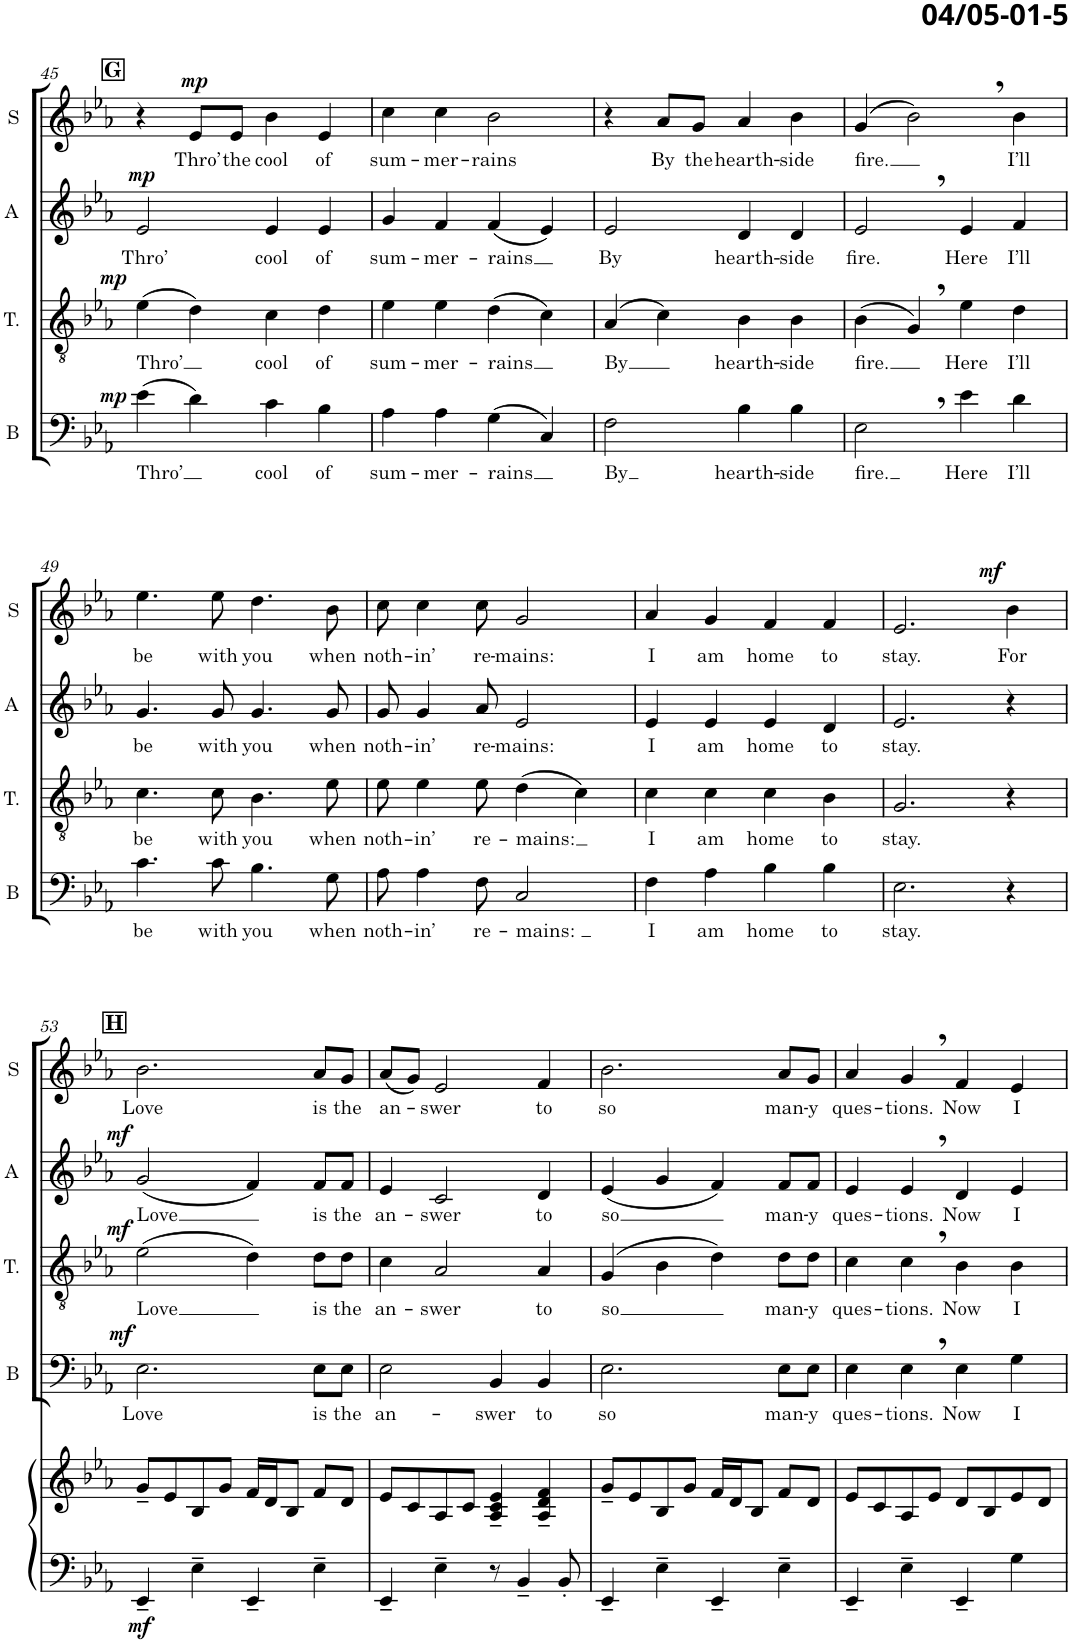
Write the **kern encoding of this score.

**kern	**kern	**dynam	**kern	**text	**dynam	**kern	**text	**dynam	**kern	**text	**dynam	**kern	**text	**dynam
*part5	*part5	*part5	*part4	*part4	*part4	*part3	*part3	*part3	*part2	*part2	*part2	*part1	*part1	*part1
*staff6	*staff5	*staff5/6	*staff4	*staff4	*staff4	*staff3	*staff3	*staff3	*staff2	*staff2	*staff2	*staff1	*staff1	*staff1
*I"Piano	*	*	*I"Bas	*	*	*I"Tenor	*	*	*I"Alt	*	*	*I"Sopraan	*	*
*I'Pno	*	*	*I'B	*	*	*I'T.	*	*	*I'A	*	*	*I'S	*	*
!!LO:PB:g=z
*clefF4	*clefG2	*	*clefF4	*	*	*clefGv2	*	*	*clefG2	*	*	*clefG2	*	*
*k[b-e-a-]	*k[b-e-a-]	*	*k[b-e-a-]	*	*	*k[b-e-a-]	*	*	*k[b-e-a-]	*	*	*k[b-e-a-]	*	*
*M4/4	*M4/4	*	*M4/4	*	*	*M4/4	*	*	*M4/4	*	*	*M4/4	*	*
!!LO:REH:place=s1:a:B:cj:fs=11:t=G
=45	=45	=45	=45	=45	=45	=45	=45	=45	=45	=45	=45	=45	=45	=45
!	!	!	!	!LO:LY:b	!LO:DY:a	!	!LO:LY:b	!LO:DY:a	!	!LO:LY:b	!LO:DY:a	!	!	!
1r	1r	.	(4e-\	Thro’	mp	(4e-\	Thro’	mp	2e-/	Thro’	mp	4r	.	.
!	!	!	!	!	!	!	!	!	!	!	!	!	!LO:LY:b	!LO:DY:a
.	.	.	4d\)	.	.	4d\)	.	.	.	.	.	8e-/L	Thro’	mp
!	!	!	!	!	!	!	!	!	!	!	!	!	!LO:LY:b	!
.	.	.	.	.	.	.	.	.	.	.	.	8e-/J	the	.
!	!	!	!	!LO:LY:b	!	!	!LO:LY:b	!	!	!LO:LY:b	!	!	!LO:LY:b	!
.	.	.	4c\	cool	.	4c\	cool	.	4e-/	cool	.	4b-\	cool	.
!	!	!	!	!LO:LY:b	!	!	!LO:LY:b	!	!	!LO:LY:b	!	!	!LO:LY:b	!
.	.	.	4B-\	of	.	4d\	of	.	4e-/	of	.	4e-/	of	.
=46	=46	=46	=46	=46	=46	=46	=46	=46	=46	=46	=46	=46	=46	=46
!	!	!	!	!LO:LY:b	!	!	!LO:LY:b	!	!	!LO:LY:b	!	!	!LO:LY:b	!
1r	1r	.	4A-\	sum-	.	4e-\	sum-	.	4g/	sum-	.	4cc\	sum-	.
!	!	!	!	!LO:LY:b	!	!	!LO:LY:b	!	!	!LO:LY:b	!	!	!LO:LY:b	!
.	.	.	4A-\	-mer-	.	4e-\	-mer-	.	4f/	-mer-	.	4cc\	-mer-	.
!	!	!	!	!LO:LY:b	!	!	!LO:LY:b	!	!	!LO:LY:b	!	!	!LO:LY:b	!
.	.	.	(4G\	-rains	.	(4d\	-rains	.	(4f/	-rains	.	2b-\	-rains	.
.	.	.	4C/)	.	.	4c\)	.	.	4e-/)	.	.	.	.	.
=47	=47	=47	=47	=47	=47	=47	=47	=47	=47	=47	=47	=47	=47	=47
!	!	!	!	!LO:LY:b	!	!	!LO:LY:b	!	!	!LO:LY:b	!	!	!	!
1r	1r	.	2F\	By	.	(4A-/	By	.	2e-/	By	.	4r	.	.
!	!	!	!	!	!	!	!	!	!	!	!	!	!LO:LY:b	!
.	.	.	.	.	.	4c\)	.	.	.	.	.	8a-/L	By	.
!	!	!	!	!	!	!	!	!	!	!	!	!	!LO:LY:b	!
.	.	.	.	.	.	.	.	.	.	.	.	8g/J	the	.
!	!	!	!	!LO:LY:b	!	!	!LO:LY:b	!	!	!LO:LY:b	!	!	!LO:LY:b	!
.	.	.	4B-\	hearth-	.	4B-\	hearth-	.	4d/	hearth-	.	4a-/	hearth-	.
!	!	!	!	!LO:LY:b	!	!	!LO:LY:b	!	!	!LO:LY:b	!	!	!LO:LY:b	!
.	.	.	4B-\	-side	.	4B-\	-side	.	4d/	-side	.	4b-\	-side	.
=48	=48	=48	=48	=48	=48	=48	=48	=48	=48	=48	=48	=48	=48	=48
!	!	!	!	!LO:LY:b	!	!	!LO:LY:b	!	!	!LO:LY:b	!	!	!LO:LY:b	!
1r	1r	.	2E-,\	fire.	.	(4B-\	fire.	.	2e-,/	fire.	.	(4g/	fire.	.
.	.	.	.	.	.	4G,/)	.	.	.	.	.	2b-,\)	.	.
!	!	!	!	!LO:LY:b	!	!	!LO:LY:b	!	!	!LO:LY:b	!	!	!	!
.	.	.	4e-\	Here	.	4e-\	Here	.	4e-/	Here	.	.	.	.
!	!	!	!	!LO:LY:b	!	!	!LO:LY:b	!	!	!LO:LY:b	!	!	!LO:LY:b	!
.	.	.	4d\	I’ll	.	4d\	I’ll	.	4f/	I’ll	.	4b-\	I’ll	.
!!LO:LB:g=z
=49	=49	=49	=49	=49	=49	=49	=49	=49	=49	=49	=49	=49	=49	=49
!	!	!	!	!LO:LY:b	!	!	!LO:LY:b	!	!	!LO:LY:b	!	!	!LO:LY:b	!
1r	1r	.	4.c\	be	.	4.c\	be	.	4.g/	be	.	4.ee-\	be	.
!	!	!	!	!LO:LY:b	!	!	!LO:LY:b	!	!	!LO:LY:b	!	!	!LO:LY:b	!
.	.	.	8c\	with	.	8c\	with	.	8g/	with	.	8ee-\	with	.
!	!	!	!	!LO:LY:b	!	!	!LO:LY:b	!	!	!LO:LY:b	!	!	!LO:LY:b	!
.	.	.	4.B-\	you	.	4.B-\	you	.	4.g/	you	.	4.dd\	you	.
!	!	!	!	!LO:LY:b	!	!	!LO:LY:b	!	!	!LO:LY:b	!	!	!LO:LY:b	!
.	.	.	8G\	when	.	8e-\	when	.	8g/	when	.	8b-\	when	.
=50	=50	=50	=50	=50	=50	=50	=50	=50	=50	=50	=50	=50	=50	=50
!	!	!	!	!LO:LY:b	!	!	!LO:LY:b	!	!	!LO:LY:b	!	!	!LO:LY:b	!
1r	1r	.	8A-\	noth-	.	8e-\	noth-	.	8g/	noth-	.	8cc\	noth-	.
!	!	!	!	!LO:LY:b	!	!	!LO:LY:b	!	!	!LO:LY:b	!	!	!LO:LY:b	!
.	.	.	4A-\	-in’	.	4e-\	-in’	.	4g/	-in’	.	4cc\	-in’	.
!	!	!	!	!LO:LY:b	!	!	!LO:LY:b	!	!	!LO:LY:b	!	!	!LO:LY:b	!
.	.	.	8F\	re-	.	8e-\	re-	.	8a-/	re-	.	8cc\	re-	.
!	!	!	!	!LO:LY:b	!	!	!LO:LY:b	!	!	!LO:LY:b	!	!	!LO:LY:b	!
.	.	.	2C/	-mains:	.	(4d\	-mains:	.	2e-/	-mains:	.	2g/	-mains:	.
.	.	.	.	.	.	4c\)	.	.	.	.	.	.	.	.
=51	=51	=51	=51	=51	=51	=51	=51	=51	=51	=51	=51	=51	=51	=51
!	!	!	!	!LO:LY:b	!	!	!LO:LY:b	!	!	!LO:LY:b	!	!	!LO:LY:b	!
1r	1r	.	4F\	I	.	4c\	I	.	4e-/	I	.	4a-/	I	.
!	!	!	!	!LO:LY:b	!	!	!LO:LY:b	!	!	!LO:LY:b	!	!	!LO:LY:b	!
.	.	.	4A-\	am	.	4c\	am	.	4e-/	am	.	4g/	am	.
!	!	!	!	!LO:LY:b	!	!	!LO:LY:b	!	!	!LO:LY:b	!	!	!LO:LY:b	!
.	.	.	4B-\	home	.	4c\	home	.	4e-/	home	.	4f/	home	.
!	!	!	!	!LO:LY:b	!	!	!LO:LY:b	!	!	!LO:LY:b	!	!	!LO:LY:b	!
.	.	.	4B-\	to	.	4B-\	to	.	4d/	to	.	4f/	to	.
=52	=52	=52	=52	=52	=52	=52	=52	=52	=52	=52	=52	=52	=52	=52
!	!	!	!	!LO:LY:b	!	!	!LO:LY:b	!	!	!LO:LY:b	!	!	!LO:LY:b	!
1r	1r	.	2.E-\	stay.	.	2.G/	stay.	.	2.e-/	stay.	.	2.e-/	stay.	.
!	!	!	!	!	!	!	!	!	!	!	!	!	!LO:LY:b	!LO:DY:a
.	.	.	4r	.	.	4r	.	.	4r	.	.	4b-\	For	mf
!!LO:LB:g=z
!!LO:REH:place=s1:a:B:cj:fs=11:t=H
=53	=53	=53	=53	=53	=53	=53	=53	=53	=53	=53	=53	=53	=53	=53
!	!	!LO:DY:b=2	!	!LO:LY:b	!LO:DY:a	!	!LO:LY:b	!LO:DY:a	!	!LO:LY:b	!LO:DY:a	!	!LO:LY:b	!
4EE-~/	8g~/L	mf	2.E-\	Love	mf	(2e-\	Love	mf	(2g/	Love	mf	2.b-\	Love	.
.	8e-/	.	.	.	.	.	.	.	.	.	.	.	.	.
4E-~\	8B-/	.	.	.	.	.	.	.	.	.	.	.	.	.
.	8g/J	.	.	.	.	.	.	.	.	.	.	.	.	.
4EE-~/	16f/LL	.	.	.	.	4d\)	.	.	4f/)	.	.	.	.	.
.	16d/J	.	.	.	.	.	.	.	.	.	.	.	.	.
.	8B-/J	.	.	.	.	.	.	.	.	.	.	.	.	.
!	!	!	!	!LO:LY:b	!	!	!LO:LY:b	!	!	!LO:LY:b	!	!	!LO:LY:b	!
4E-~\	8f/L	.	8E-\L	is	.	8d\L	is	.	8f/L	is	.	8a-/L	is	.
!	!	!	!	!LO:LY:b	!	!	!LO:LY:b	!	!	!LO:LY:b	!	!	!LO:LY:b	!
.	8d/J	.	8E-\J	the	.	8d\J	the	.	8f/J	the	.	8g/J	the	.
=54	=54	=54	=54	=54	=54	=54	=54	=54	=54	=54	=54	=54	=54	=54
!	!	!	!	!LO:LY:b	!	!	!LO:LY:b	!	!	!LO:LY:b	!	!	!LO:LY:b	!
4EE-~/	8e-/L	.	2E-\	an-	.	4c\	an-	.	4e-/	an-	.	(8a-/L	an-	.
.	8c/	.	.	.	.	.	.	.	.	.	.	8g/J)	.	.
!	!	!	!	!	!	!	!LO:LY:b	!	!	!LO:LY:b	!	!	!LO:LY:b	!
4E-~\	8A-/	.	.	.	.	2A-/	-swer	.	2c/	-swer	.	2e-/	-swer	.
.	8c/J	.	.	.	.	.	.	.	.	.	.	.	.	.
!	!	!	!	!LO:LY:b	!	!	!	!	!	!	!	!	!	!
8r	4A-/~ 4c/~ 4e-/~	.	4BB-/	-swer	.	.	.	.	.	.	.	.	.	.
4BB-~/	.	.	.	.	.	.	.	.	.	.	.	.	.	.
!	!	!	!	!LO:LY:b	!	!	!LO:LY:b	!	!	!LO:LY:b	!	!	!LO:LY:b	!
.	4A-/~ 4d/~ 4f/~	.	4BB-/	to	.	4A-/	to	.	4d/	to	.	4f/	to	.
8BB-'/	.	.	.	.	.	.	.	.	.	.	.	.	.	.
=55	=55	=55	=55	=55	=55	=55	=55	=55	=55	=55	=55	=55	=55	=55
!	!	!	!	!LO:LY:b	!	!	!LO:LY:b	!	!	!LO:LY:b	!	!	!LO:LY:b	!
4EE-~/	8g~/L	.	2.E-\	so	.	(4G/	so	.	(4e-/	so	.	2.b-\	so	.
.	8e-/	.	.	.	.	.	.	.	.	.	.	.	.	.
4E-~\	8B-/	.	.	.	.	4B-\	.	.	4g/	.	.	.	.	.
.	8g/J	.	.	.	.	.	.	.	.	.	.	.	.	.
4EE-~/	16f/LL	.	.	.	.	4d\)	.	.	4f/)	.	.	.	.	.
.	16d/J	.	.	.	.	.	.	.	.	.	.	.	.	.
.	8B-/J	.	.	.	.	.	.	.	.	.	.	.	.	.
!	!	!	!	!LO:LY:b	!	!	!LO:LY:b	!	!	!LO:LY:b	!	!	!LO:LY:b	!
4E-~\	8f/L	.	8E-\L	man-	.	8d\L	man-	.	8f/L	man-	.	8a-/L	man-	.
!	!	!	!	!LO:LY:b	!	!	!LO:LY:b	!	!	!LO:LY:b	!	!	!LO:LY:b	!
.	8d/J	.	8E-\J	-y	.	8d\J	-y	.	8f/J	-y	.	8g/J	-y	.
=56	=56	=56	=56	=56	=56	=56	=56	=56	=56	=56	=56	=56	=56	=56
!	!	!	!	!LO:LY:b	!	!	!LO:LY:b	!	!	!LO:LY:b	!	!	!LO:LY:b	!
4EE-~/	8e-/L	.	4E-\	ques-	.	4c\	ques-	.	4e-/	ques-	.	4a-/	ques-	.
.	8c/	.	.	.	.	.	.	.	.	.	.	.	.	.
!	!	!	!	!LO:LY:b	!	!	!LO:LY:b	!	!	!LO:LY:b	!	!	!LO:LY:b	!
4E-~\	8A-/	.	4E-,\	-tions.	.	4c,\	-tions.	.	4e-,/	-tions.	.	4g,/	-tions.	.
.	8e-/J	.	.	.	.	.	.	.	.	.	.	.	.	.
!	!	!	!	!LO:LY:b	!	!	!LO:LY:b	!	!	!LO:LY:b	!	!	!LO:LY:b	!
4EE-~/	8d/L	.	4E-\	Now	.	4B-\	Now	.	4d/	Now	.	4f/	Now	.
.	8B-/	.	.	.	.	.	.	.	.	.	.	.	.	.
!	!	!	!	!LO:LY:b	!	!	!LO:LY:b	!	!	!LO:LY:b	!	!	!LO:LY:b	!
4G\	8e-/	.	4G\	I	.	4B-\	I	.	4e-/	I	.	4e-/	I	.
.	8d/J	.	.	.	.	.	.	.	.	.	.	.	.	.
=	=	=	=	=	=	=	=	=	=	=	=	=	=	=
*-	*-	*-	*-	*-	*-	*-	*-	*-	*-	*-	*-	*-	*-	*-
